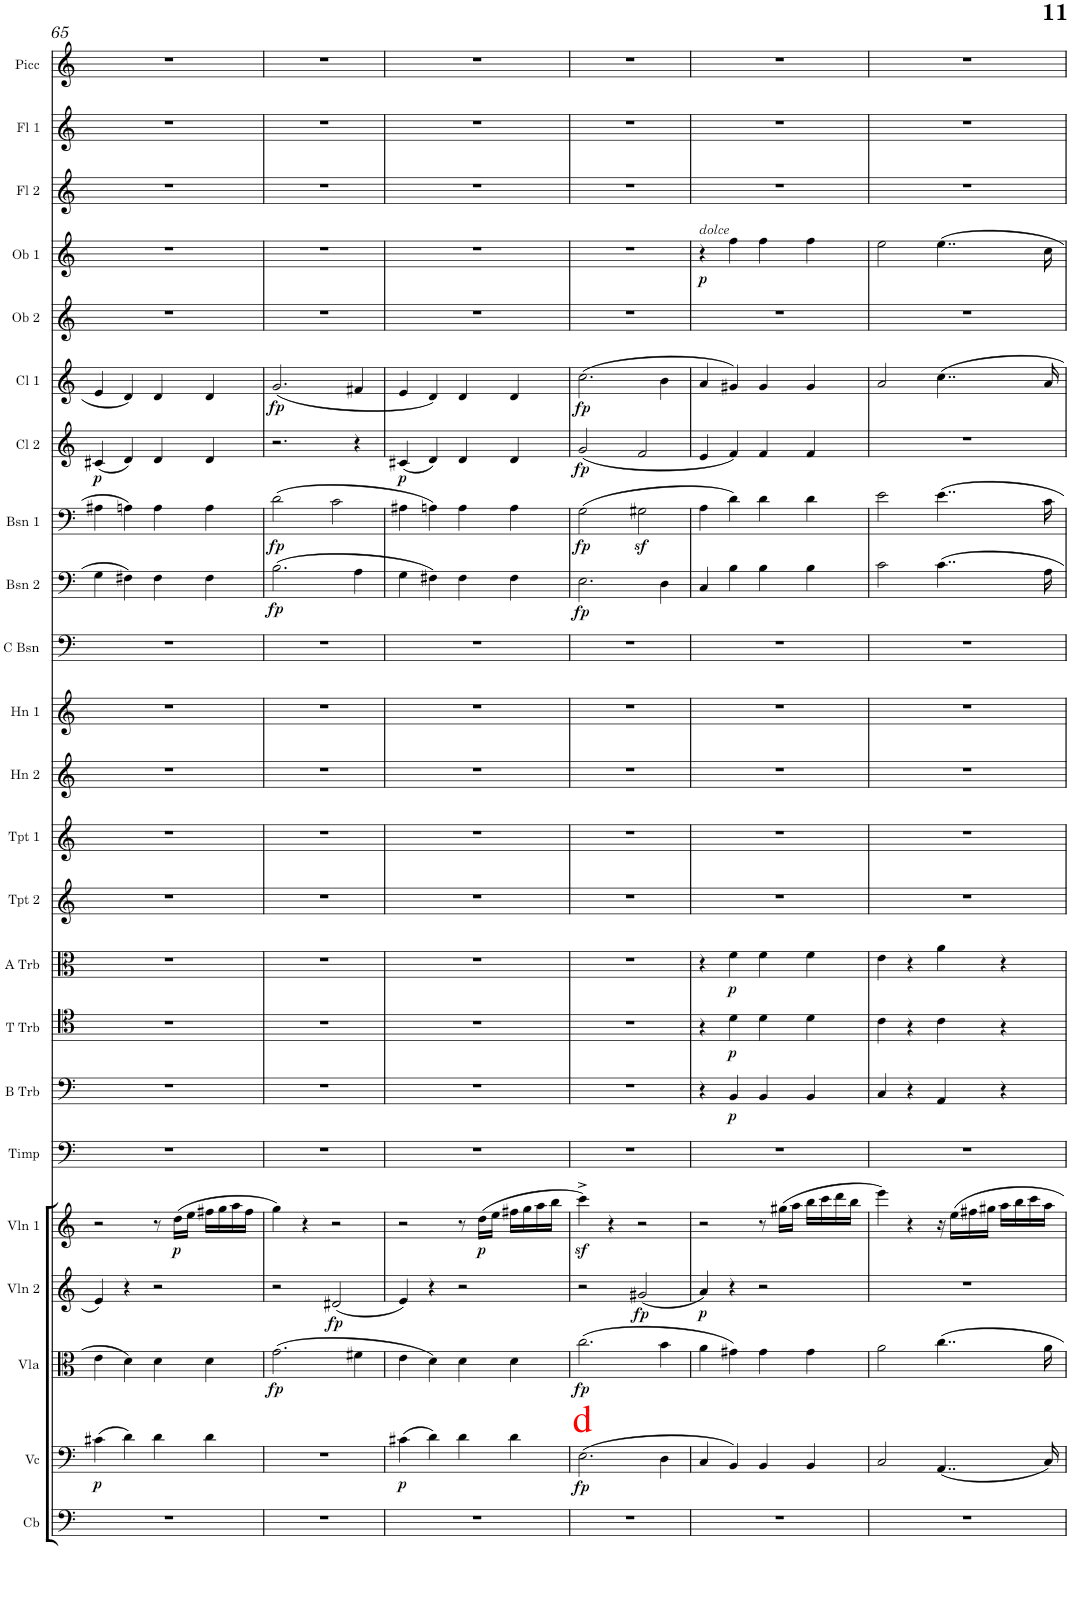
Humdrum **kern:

**kern	**kern	**dynam	**kern	**text	**dynam	**kern	**dynam	**kern	**dynam	**kern	**kern	**dynam	**kern	**dynam	**kern	**dynam	**kern	**kern	**kern	**kern	**kern	**kern	**dynam	**kern	**dynam	**kern	**dynam	**kern	**dynam	**kern	**kern	**dynam	**kern	**kern	**kern
*part23	*part22	*part22	*part21	*part21	*part21	*part20	*part20	*part19	*part19	*part18	*part17	*part17	*part16	*part16	*part15	*part15	*part14	*part13	*part12	*part11	*part10	*part9	*part9	*part8	*part8	*part7	*part7	*part6	*part6	*part5	*part4	*part4	*part3	*part2	*part1
*staff23	*staff22	*staff22	*staff21	*staff21	*staff21	*staff20	*staff20	*staff19	*staff19	*staff18	*staff17	*staff17	*staff16	*staff16	*staff15	*staff15	*staff14	*staff13	*staff12	*staff11	*staff10	*staff9	*staff9	*staff8	*staff8	*staff7	*staff7	*staff6	*staff6	*staff5	*staff4	*staff4	*staff3	*staff2	*staff1
*I"Contrabass	*I"Violoncello	*	*I"Viola	*	*	*I"Violin 2	*	*I"Violin 1	*	*I"C, G Timpani	*I"Bass Trombone	*	*I"Tenor Trombone	*	*I"Alto Trombone	*	*I"C Trumpet 2	*I"C Trumpet 1	*I"C Horn 2	*I"C Horn 1	*I"Contrabassoon	*I"Bassoon 2	*	*I"Bassoon 1	*	*I"C Clarinet 2	*	*I"C Clarinet 1	*	*I"Oboe 2	*I"Oboe 1	*	*I"Flute 2	*I"Flute 1	*I"Piccolo
*I'Cb	*I'Vc	*	*I'Vla	*	*	*I'Vln 2	*	*I'Vln 1	*	*I'Timp	*I'B Trb	*	*I'T Trb	*	*I'A Trb	*	*I'Tpt 2	*I'Tpt 1	*I'Hn 2	*I'Hn 1	*I'C Bsn	*I'Bsn 2	*	*I'Bsn 1	*	*I'Cl 2	*	*I'Cl 1	*	*I'Ob 2	*I'Ob 1	*	*I'Fl 2	*I'Fl 1	*I'Picc
!!LO:PB:g=z
*clefF4	*clefF4	*	*clefC3	*	*	*clefG2	*	*clefG2	*	*clefF4	*clefF4	*	*clefC4	*	*clefC3	*	*clefG2	*clefG2	*clefG2	*clefG2	*clefF4	*clefF4	*	*clefF4	*	*clefG2	*	*clefG2	*	*clefG2	*clefG2	*	*clefG2	*clefG2	*clefG2
*Trd7c12	*	*	*	*	*	*	*	*	*	*	*	*	*	*	*	*	*	*	*Trd7c12	*Trd7c12	*Trd7c12	*	*	*	*	*Trd1c2	*	*Trd1c2	*	*	*	*	*	*	*Trd-7c-12
*k[]	*k[]	*	*k[]	*	*	*k[]	*	*k[]	*	*k[]	*k[]	*	*k[]	*	*k[]	*	*k[]	*k[]	*k[]	*k[]	*k[]	*k[]	*	*k[]	*	*k[]	*	*k[]	*	*k[]	*k[]	*	*k[]	*k[]	*k[]
*M4/4	*M4/4	*	*M4/4	*	*	*M4/4	*	*M4/4	*	*M4/4	*M4/4	*	*M4/4	*	*M4/4	*	*M4/4	*M4/4	*M4/4	*M4/4	*M4/4	*M4/4	*	*M4/4	*	*M4/4	*	*M4/4	*	*M4/4	*M4/4	*	*M4/4	*M4/4	*M4/4
*met(c)	*met(c)	*	*met(c)	*	*	*met(c)	*	*met(c)	*	*met(c)	*met(c)	*	*met(c)	*	*met(c)	*	*met(c)	*met(c)	*met(c)	*met(c)	*met(c)	*met(c)	*	*met(c)	*	*met(c)	*	*met(c)	*	*met(c)	*met(c)	*	*met(c)	*met(c)	*met(c)
=65	=65	=65	=65	=65	=65	=65	=65	=65	=65	=65	=65	=65	=65	=65	=65	=65	=65	=65	=65	=65	=65	=65	=65	=65	=65	=65	=65	=65	=65	=65	=65	=65	=65	=65	=65
!	!	!LO:DY:b	!	!	!	!	!	!	!	!	!	!	!	!	!	!	!	!	!	!	!	!	!	!	!	!	!LO:DY:b	!	!	!	!	!	!	!	!
1r	(4c#X\	p	4e\	.	.	4e/	.	2r	.	1r	1r	.	1r	.	1r	.	1r	1r	1r	1r	1r	4G\	.	4A#X\	.	(4c#X/	p	4e/	.	1r	1r	.	1r	1r	1r
.	4d\)	.	4d\	.	.	4r	.	.	.	.	.	.	.	.	.	.	.	.	.	.	.	4F#X\	.	4An\	.	4d/)	.	4d/	.	.	.	.	.	.	.
.	4d\	.	4d\	.	.	2r	.	8r	.	.	.	.	.	.	.	.	.	.	.	.	.	4F#\	.	4A\	.	4d/	.	4d/	.	.	.	.	.	.	.
!	!	!	!	!	!	!	!	!	!LO:DY:b	!	!	!	!	!	!	!	!	!	!	!	!	!	!	!	!	!	!	!	!	!	!	!	!	!	!
.	.	.	.	.	.	.	.	(16dd\LL	p	.	.	.	.	.	.	.	.	.	.	.	.	.	.	.	.	.	.	.	.	.	.	.	.	.	.
.	.	.	.	.	.	.	.	16ee\JJ	.	.	.	.	.	.	.	.	.	.	.	.	.	.	.	.	.	.	.	.	.	.	.	.	.	.	.
.	4d\	.	4d\	.	.	.	.	16ff#X\LL	.	.	.	.	.	.	.	.	.	.	.	.	.	4F#\	.	4A\	.	4d/	.	4d/	.	.	.	.	.	.	.
.	.	.	.	.	.	.	.	16gg\	.	.	.	.	.	.	.	.	.	.	.	.	.	.	.	.	.	.	.	.	.	.	.	.	.	.	.
.	.	.	.	.	.	.	.	16aa\	.	.	.	.	.	.	.	.	.	.	.	.	.	.	.	.	.	.	.	.	.	.	.	.	.	.	.
.	.	.	.	.	.	.	.	16ff#\JJ	.	.	.	.	.	.	.	.	.	.	.	.	.	.	.	.	.	.	.	.	.	.	.	.	.	.	.
=66	=66	=66	=66	=66	=66	=66	=66	=66	=66	=66	=66	=66	=66	=66	=66	=66	=66	=66	=66	=66	=66	=66	=66	=66	=66	=66	=66	=66	=66	=66	=66	=66	=66	=66	=66
!	!	!	!	!	!LO:DY:b	!	!	!	!	!	!	!	!	!	!	!	!	!	!	!	!	!	!LO:DY:b	!	!LO:DY:b	!	!	!	!LO:DY:b	!	!	!	!	!	!
1r	1r	.	(2.g\	.	fp	2r	.	4gg\)	.	1r	1r	.	1r	.	1r	.	1r	1r	1r	1r	1r	(2.B\	fp	(2d\	fp	2.r	.	(2.g/	fp	1r	1r	.	1r	1r	1r
.	.	.	.	.	.	.	.	4r	.	.	.	.	.	.	.	.	.	.	.	.	.	.	.	.	.	.	.	.	.	.	.	.	.	.	.
!	!	!	!	!	!	!	!LO:DY:b	!	!	!	!	!	!	!	!	!	!	!	!	!	!	!	!	!	!	!	!	!	!	!	!	!	!	!	!
.	.	.	.	.	.	(2d#X/	fp	2r	.	.	.	.	.	.	.	.	.	.	.	.	.	.	.	2c\	.	.	.	.	.	.	.	.	.	.	.
.	.	.	4f#X\	.	.	.	.	.	.	.	.	.	.	.	.	.	.	.	.	.	.	4A\	.	.	.	4r	.	4f#X/	.	.	.	.	.	.	.
=67	=67	=67	=67	=67	=67	=67	=67	=67	=67	=67	=67	=67	=67	=67	=67	=67	=67	=67	=67	=67	=67	=67	=67	=67	=67	=67	=67	=67	=67	=67	=67	=67	=67	=67	=67
!	!	!LO:DY:b	!	!	!	!	!	!	!	!	!	!	!	!	!	!	!	!	!	!	!	!	!	!	!	!	!LO:DY:b	!	!	!	!	!	!	!	!
1r	(4c#X\	p	4e\	.	.	4e/)	.	2r	.	1r	1r	.	1r	.	1r	.	1r	1r	1r	1r	1r	4G\	.	4A#X\	.	(4c#X/	p	4e/	.	1r	1r	.	1r	1r	1r
.	4d\)	.	4d\)	.	.	4r	.	.	.	.	.	.	.	.	.	.	.	.	.	.	.	4F#X\)	.	4An\)	.	4d/)	.	4d/)	.	.	.	.	.	.	.
.	4d\	.	4d\	.	.	2r	.	8r	.	.	.	.	.	.	.	.	.	.	.	.	.	4F#\	.	4A\	.	4d/	.	4d/	.	.	.	.	.	.	.
!	!	!	!	!	!	!	!	!	!LO:DY:b	!	!	!	!	!	!	!	!	!	!	!	!	!	!	!	!	!	!	!	!	!	!	!	!	!	!
.	.	.	.	.	.	.	.	(16dd\LL	p	.	.	.	.	.	.	.	.	.	.	.	.	.	.	.	.	.	.	.	.	.	.	.	.	.	.
.	.	.	.	.	.	.	.	16ee\JJ	.	.	.	.	.	.	.	.	.	.	.	.	.	.	.	.	.	.	.	.	.	.	.	.	.	.	.
.	4d\	.	4d\	.	.	.	.	16ff#X\LL	.	.	.	.	.	.	.	.	.	.	.	.	.	4F#\	.	4A\	.	4d/	.	4d/	.	.	.	.	.	.	.
.	.	.	.	.	.	.	.	16gg\	.	.	.	.	.	.	.	.	.	.	.	.	.	.	.	.	.	.	.	.	.	.	.	.	.	.	.
.	.	.	.	.	.	.	.	16aa\	.	.	.	.	.	.	.	.	.	.	.	.	.	.	.	.	.	.	.	.	.	.	.	.	.	.	.
.	.	.	.	.	.	.	.	16bb\JJ	.	.	.	.	.	.	.	.	.	.	.	.	.	.	.	.	.	.	.	.	.	.	.	.	.	.	.
=68	=68	=68	=68	=68	=68	=68	=68	=68	=68	=68	=68	=68	=68	=68	=68	=68	=68	=68	=68	=68	=68	=68	=68	=68	=68	=68	=68	=68	=68	=68	=68	=68	=68	=68	=68
!	!	!LO:DY:b	!	!LO:LY:b:color=#FF0000	!LO:DY:b	!	!	!	!	!	!	!	!	!	!	!	!	!	!	!	!	!	!LO:DY:b	!	!LO:DY:b	!	!LO:DY:b	!	!LO:DY:b	!	!	!	!	!	!
1r	(2.E\	fp	(2.cc\	d	fp	2r	.	4cccz<^\)	.	1r	1r	.	1r	.	1r	.	1r	1r	1r	1r	1r	2.E\	fp	(2G\	fp	(2g/	fp	(2.cc\	fp	1r	1r	.	1r	1r	1r
.	.	.	.	.	.	.	.	4r	.	.	.	.	.	.	.	.	.	.	.	.	.	.	.	.	.	.	.	.	.	.	.	.	.	.	.
!	!	!	!	!	!	!	!LO:DY:b	!	!	!	!	!	!	!	!	!	!	!	!	!	!	!	!	!	!	!	!	!	!	!	!	!	!	!	!
.	.	.	.	.	.	(2g#X/	fp	2r	.	.	.	.	.	.	.	.	.	.	.	.	.	.	.	2G#Xz<\	.	2f/	.	.	.	.	.	.	.	.	.
.	4D\	.	4b\	.	.	.	.	.	.	.	.	.	.	.	.	.	.	.	.	.	.	4D\	.	.	.	.	.	4b\	.	.	.	.	.	.	.
=69	=69	=69	=69	=69	=69	=69	=69	=69	=69	=69	=69	=69	=69	=69	=69	=69	=69	=69	=69	=69	=69	=69	=69	=69	=69	=69	=69	=69	=69	=69	=69	=69	=69	=69	=69
!	!	!	!	!	!	!	!	!	!	!	!	!	!	!	!	!	!	!	!	!	!	!	!	!	!	!	!	!	!	!	!LO:TX:a:i:t=dolce	!	!	!	!
!	!	!	!	!	!	!	!LO:DY:b	!	!	!	!	!	!	!	!	!	!	!	!	!	!	!	!	!	!	!	!	!	!	!	!	!LO:DY:b	!	!	!
1r	4C/	.	4a\	.	.	4a/)	p	2r	.	1r	4r	.	4r	.	4r	.	1r	1r	1r	1r	1r	4C/	.	4A\	.	4e/	.	4a/	.	1r	4r	p	1r	1r	1r
!	!	!	!	!	!	!	!	!	!	!	!	!LO:DY:b	!	!LO:DY:b	!	!LO:DY:b	!	!	!	!	!	!	!	!	!	!	!	!	!	!	!	!	!	!	!
.	4BB/)	.	4g#X\)	.	.	4r	.	.	.	.	4BB/	p	4d\	p	4f\	p	.	.	.	.	.	4B\	.	4d\)	.	4f/)	.	4g#X/)	.	.	4ff\	.	.	.	.
.	4BB/	.	4g#\	.	.	2r	.	8r	.	.	4BB/	.	4d\	.	4f\	.	.	.	.	.	.	4B\	.	4d\	.	4f/	.	4g#/	.	.	4ff\	.	.	.	.
.	.	.	.	.	.	.	.	(16gg#X\LL	.	.	.	.	.	.	.	.	.	.	.	.	.	.	.	.	.	.	.	.	.	.	.	.	.	.	.
.	.	.	.	.	.	.	.	16aa\JJ	.	.	.	.	.	.	.	.	.	.	.	.	.	.	.	.	.	.	.	.	.	.	.	.	.	.	.
.	4BB/	.	4g#\	.	.	.	.	16bb\LL	.	.	4BB/	.	4d\	.	4f\	.	.	.	.	.	.	4B\	.	4d\	.	4f/	.	4g#/	.	.	4ff\	.	.	.	.
.	.	.	.	.	.	.	.	16ccc\	.	.	.	.	.	.	.	.	.	.	.	.	.	.	.	.	.	.	.	.	.	.	.	.	.	.	.
.	.	.	.	.	.	.	.	16ddd\	.	.	.	.	.	.	.	.	.	.	.	.	.	.	.	.	.	.	.	.	.	.	.	.	.	.	.
.	.	.	.	.	.	.	.	16bb\JJ	.	.	.	.	.	.	.	.	.	.	.	.	.	.	.	.	.	.	.	.	.	.	.	.	.	.	.
=70	=70	=70	=70	=70	=70	=70	=70	=70	=70	=70	=70	=70	=70	=70	=70	=70	=70	=70	=70	=70	=70	=70	=70	=70	=70	=70	=70	=70	=70	=70	=70	=70	=70	=70	=70
1r	2C/	.	2a\	.	.	1r	.	4eee\)	.	1r	4C/	.	4c\	.	4e\	.	1r	1r	1r	1r	1r	2c\	.	2e\	.	1r	.	2a/	.	1r	2ee\	.	1r	1r	1r
.	.	.	.	.	.	.	.	4r	.	.	4r	.	4r	.	4r	.	.	.	.	.	.	.	.	.	.	.	.	.	.	.	.	.	.	.	.
.	(4..AA/	.	4..cc\	.	.	.	.	16r	.	.	4AA/	.	4c\	.	4a\	.	.	.	.	.	.	4..c\	.	4..e\	.	.	.	4..cc\	.	.	4..ee\	.	.	.	.
.	.	.	.	.	.	.	.	16ee\LL	.	.	.	.	.	.	.	.	.	.	.	.	.	.	.	.	.	.	.	.	.	.	.	.	.	.	.
.	.	.	.	.	.	.	.	16ff#X\	.	.	.	.	.	.	.	.	.	.	.	.	.	.	.	.	.	.	.	.	.	.	.	.	.	.	.
.	.	.	.	.	.	.	.	16gg#X\JJ	.	.	.	.	.	.	.	.	.	.	.	.	.	.	.	.	.	.	.	.	.	.	.	.	.	.	.
.	.	.	.	.	.	.	.	16aa\LL	.	.	4r	.	4r	.	4r	.	.	.	.	.	.	.	.	.	.	.	.	.	.	.	.	.	.	.	.
.	.	.	.	.	.	.	.	16bb\	.	.	.	.	.	.	.	.	.	.	.	.	.	.	.	.	.	.	.	.	.	.	.	.	.	.	.
.	.	.	.	.	.	.	.	16ccc\	.	.	.	.	.	.	.	.	.	.	.	.	.	.	.	.	.	.	.	.	.	.	.	.	.	.	.
.	16C/)	.	16a\	.	.	.	.	16aa\JJ	.	.	.	.	.	.	.	.	.	.	.	.	.	16A\	.	16c\	.	.	.	16a/	.	.	16cc\	.	.	.	.
=	=	=	=	=	=	=	=	=	=	=	=	=	=	=	=	=	=	=	=	=	=	=	=	=	=	=	=	=	=	=	=	=	=	=	=
*-	*-	*-	*-	*-	*-	*-	*-	*-	*-	*-	*-	*-	*-	*-	*-	*-	*-	*-	*-	*-	*-	*-	*-	*-	*-	*-	*-	*-	*-	*-	*-	*-	*-	*-	*-
